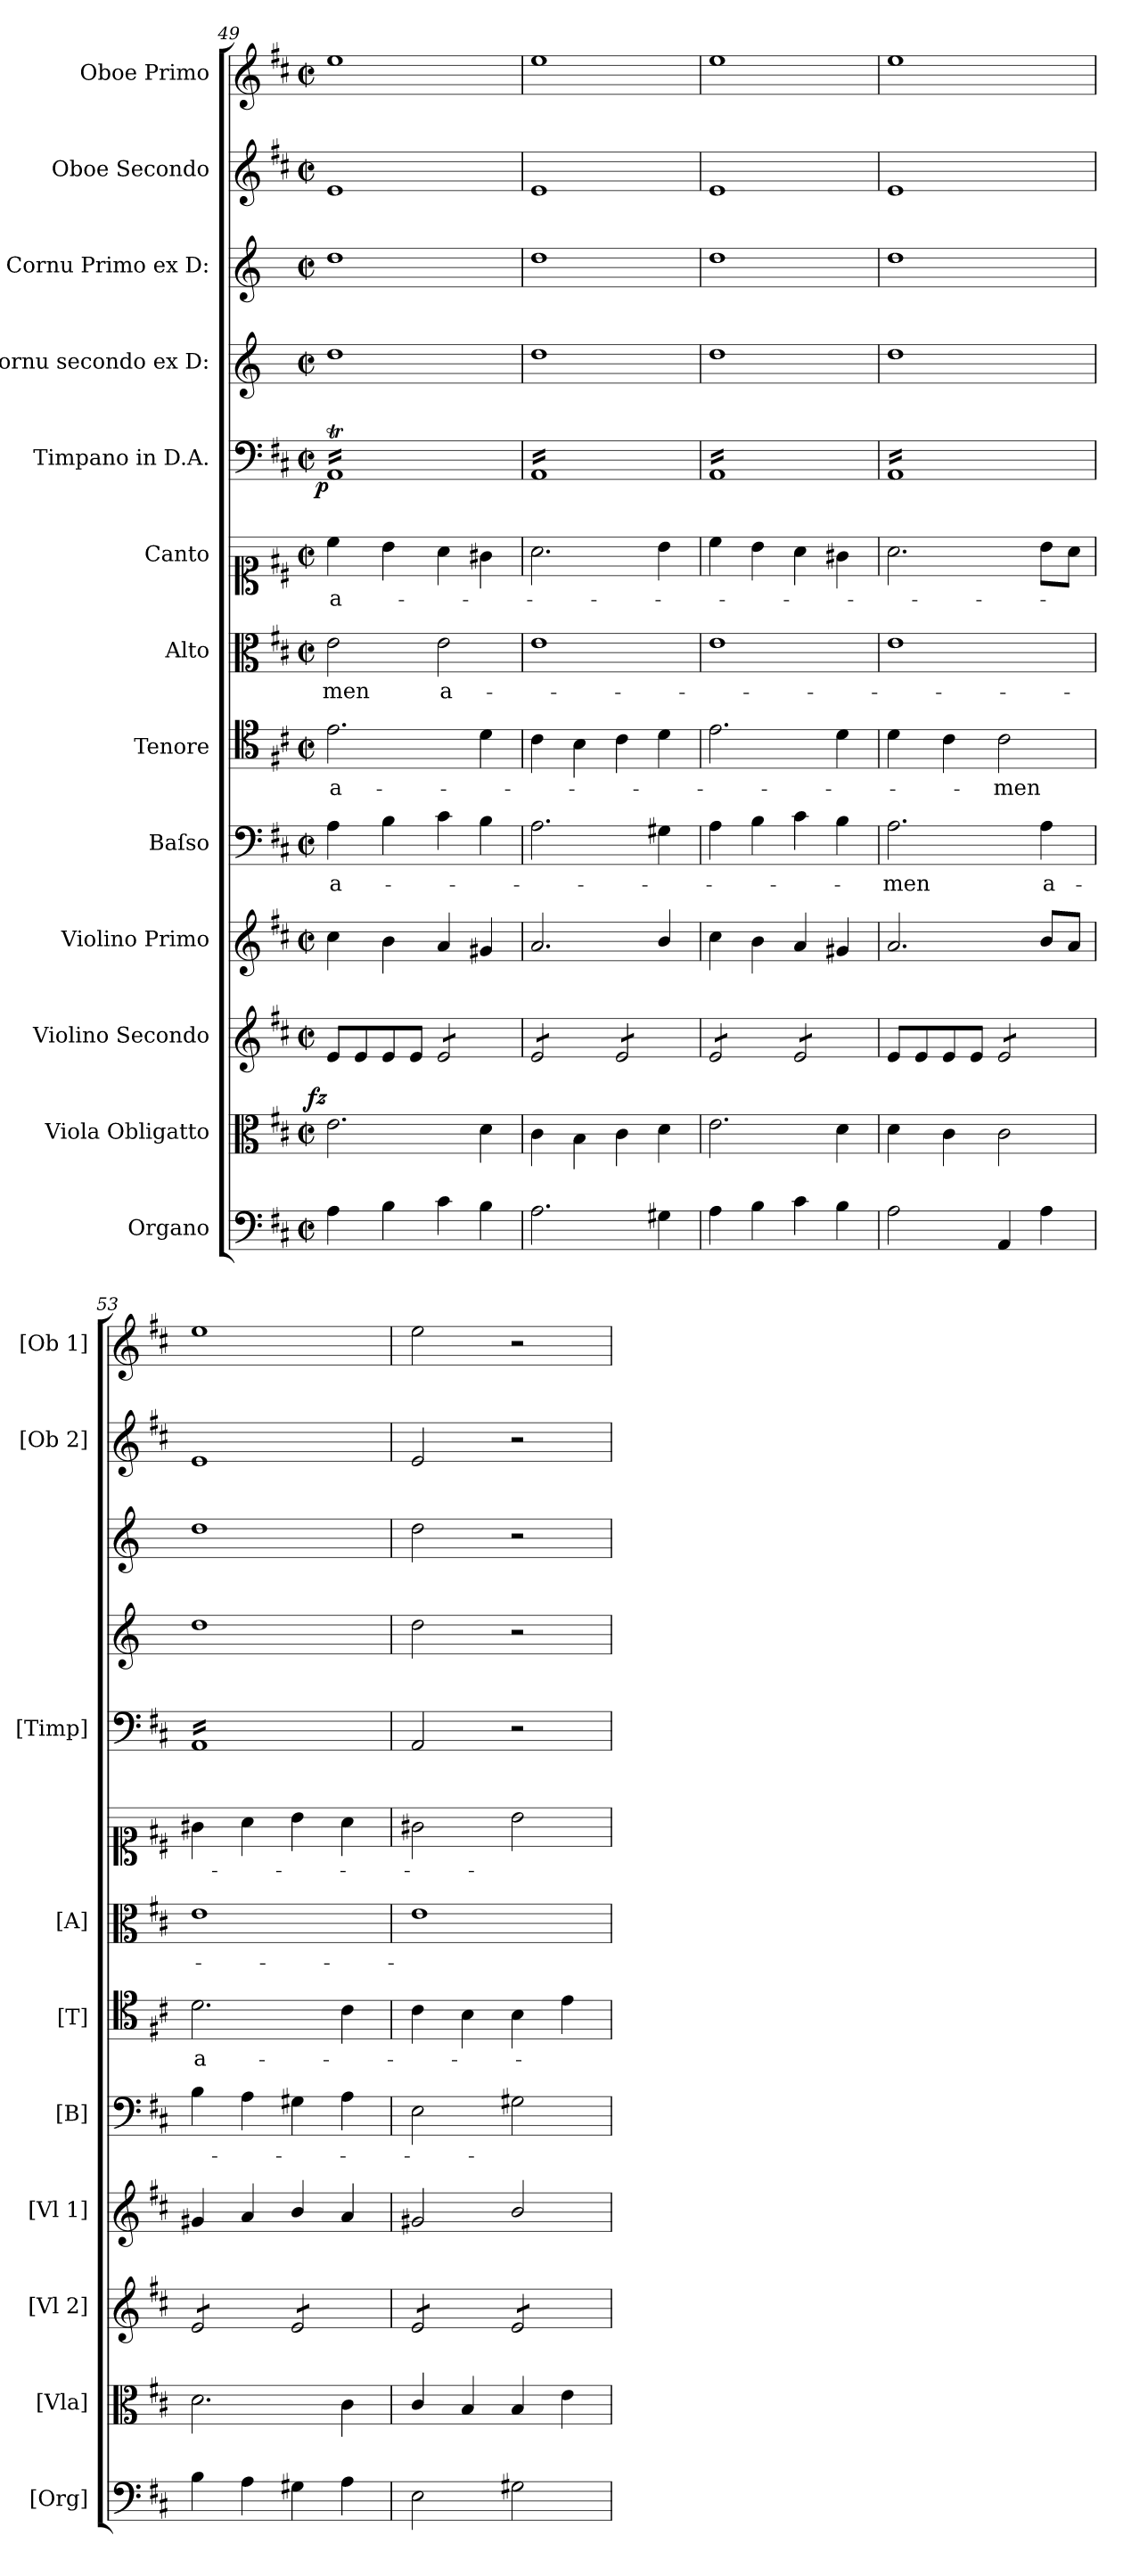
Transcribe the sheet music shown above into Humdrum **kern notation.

**kern	**kern	**dynam	**kern	**kern	**kern	**text	**kern	**text	**kern	**text	**kern	**text	**kern	**dynam	**kern	**kern	**kern	**kern
*part13	*part12	*part12	*part11	*part10	*part9	*part9	*part8	*part8	*part7	*part7	*part6	*part6	*part5	*part5	*part4	*part3	*part2	*part1
*staff13	*staff12	*staff12	*staff11	*staff10	*staff9	*staff9	*staff8	*staff8	*staff7	*staff7	*staff6	*staff6	*staff5	*staff5	*staff4	*staff3	*staff2	*staff1
*I"Organo	*I"Viola Obligatto	*	*I"Violino Secondo	*I"Violino Primo	*I"Baſso	*	*I"Tenore	*	*I"Alto	*	*I"Canto	*	*I"Timpano in D.A.	*	*I"Cornu secondo ex D:	*I"Cornu Primo ex D:	*I"Oboe Secondo	*I"Oboe Primo
*I'[Org]	*I'[Vla]	*	*I'[Vl 2]	*I'[Vl 1]	*I'[B]	*	*I'[T]	*	*I'[A]	*	*	*	*I'[Timp]	*	*	*	*I'[Ob 2]	*I'[Ob 1]
*clefF4	*clefC3	*	*clefG2	*clefG2	*clefF4	*	*clefC4	*	*clefC3	*	*clefC1	*	*clefF4	*	*clefG2	*clefG2	*clefG2	*clefG2
*	*	*	*	*	*	*	*	*	*	*	*	*	*	*	*ITrd6c10	*ITrd6c10	*	*
*k[f#c#]	*k[f#c#]	*	*k[f#c#]	*k[f#c#]	*k[f#c#]	*	*k[f#c#]	*	*k[f#c#]	*	*k[f#c#]	*	*k[f#c#]	*	*k[f#c#]	*k[f#c#]	*k[f#c#]	*k[f#c#]
*D:	*D:	*	*D:	*D:	*D:	*	*D:	*	*D:	*	*D:	*	*D:	*	*D:	*D:	*D:	*D:
*M2/2	*M2/2	*	*M2/2	*M2/2	*M2/2	*	*M2/2	*	*M2/2	*	*M2/2	*	*M2/2	*	*M2/2	*M2/2	*M2/2	*M2/2
*met(c|)	*met(c|)	*	*met(c|)	*met(c|)	*met(c|)	*	*met(c|)	*	*met(c|)	*	*met(c|)	*	*met(c|)	*	*met(c|)	*met(c|)	*met(c|)	*met(c|)
=49	=49	=49	=49	=49	=49	=49	=49	=49	=49	=49	=49	=49	=49	=49	=49	=49	=49	=49
!	!	!LO:DY:a:rj	!	!	!	!	!	!	!	!	!	!	!	!LO:DY:b:rj	!	!	!	!
*	*	*	*	*	*	*	*	*	*	*	*	*	*tremolo	*	*	*	*	*
4A\	2.e\	fz	8e/L	4cc#\	4A\	a-	2.e\	a-	2e\	-men	4cc#\	a-	16AATLL	p.	1e	1e	1e	1ee
.	.	.	.	.	.	.	.	.	.	.	.	.	16AAT	.	.	.	.	.
.	.	.	8e/	.	.	.	.	.	.	.	.	.	16AAT	.	.	.	.	.
.	.	.	.	.	.	.	.	.	.	.	.	.	16AAT	.	.	.	.	.
4B\	.	.	8e/	4b\	4B\	.	.	.	.	.	4b\	.	16AAT	.	.	.	.	.
.	.	.	.	.	.	.	.	.	.	.	.	.	16AAT	.	.	.	.	.
.	.	.	8e/J	.	.	.	.	.	.	.	.	.	16AAT	.	.	.	.	.
.	.	.	.	.	.	.	.	.	.	.	.	.	16AAT	.	.	.	.	.
*	*	*	*tremolo	*	*	*	*	*	*	*	*	*	*	*	*	*	*	*
4c#\	.	.	8e/L	4a/	4c#\	.	.	.	2e\	a-	4a\	.	16AAT	.	.	.	.	.
.	.	.	.	.	.	.	.	.	.	.	.	.	16AAT	.	.	.	.	.
.	.	.	8e/	.	.	.	.	.	.	.	.	.	16AAT	.	.	.	.	.
.	.	.	.	.	.	.	.	.	.	.	.	.	16AAT	.	.	.	.	.
4B\	4d\	.	8e/	4g#X/	4B\	.	4d\	.	.	.	4g#X\	.	16AAT	.	.	.	.	.
.	.	.	.	.	.	.	.	.	.	.	.	.	16AAT	.	.	.	.	.
.	.	.	8e/J	.	.	.	.	.	.	.	.	.	16AAT	.	.	.	.	.
.	.	.	.	.	.	.	.	.	.	.	.	.	16AATJJ	.	.	.	.	.
=50	=50	=50	=50	=50	=50	=50	=50	=50	=50	=50	=50	=50	=50	=50	=50	=50	=50	=50
2.A\	4c#\	.	8e/L	2.a/	2.A\	.	4c#\	.	1e	.	2.a\	.	16AALL	.	1e	1e	1e	1ee
.	.	.	.	.	.	.	.	.	.	.	.	.	16AA	.	.	.	.	.
.	.	.	8e/	.	.	.	.	.	.	.	.	.	16AA	.	.	.	.	.
.	.	.	.	.	.	.	.	.	.	.	.	.	16AA	.	.	.	.	.
.	4B\	.	8e/	.	.	.	4B\	.	.	.	.	.	16AA	.	.	.	.	.
.	.	.	.	.	.	.	.	.	.	.	.	.	16AA	.	.	.	.	.
.	.	.	8e/J	.	.	.	.	.	.	.	.	.	16AA	.	.	.	.	.
.	.	.	.	.	.	.	.	.	.	.	.	.	16AA	.	.	.	.	.
.	4c#\	.	8e/L	.	.	.	4c#\	.	.	.	.	.	16AA	.	.	.	.	.
.	.	.	.	.	.	.	.	.	.	.	.	.	16AA	.	.	.	.	.
.	.	.	8e/	.	.	.	.	.	.	.	.	.	16AA	.	.	.	.	.
.	.	.	.	.	.	.	.	.	.	.	.	.	16AA	.	.	.	.	.
4G#X\	4d\	.	8e/	4b/	4G#X\	.	4d\	.	.	.	4b\	.	16AA	.	.	.	.	.
.	.	.	.	.	.	.	.	.	.	.	.	.	16AA	.	.	.	.	.
.	.	.	8e/J	.	.	.	.	.	.	.	.	.	16AA	.	.	.	.	.
.	.	.	.	.	.	.	.	.	.	.	.	.	16AAJJ	.	.	.	.	.
=51	=51	=51	=51	=51	=51	=51	=51	=51	=51	=51	=51	=51	=51	=51	=51	=51	=51	=51
4A\	2.e\	.	8e/L	4cc#\	4A\	.	2.e\	.	1e	.	4cc#\	.	16AALL	.	1e	1e	1e	1ee
.	.	.	.	.	.	.	.	.	.	.	.	.	16AA	.	.	.	.	.
.	.	.	8e/	.	.	.	.	.	.	.	.	.	16AA	.	.	.	.	.
.	.	.	.	.	.	.	.	.	.	.	.	.	16AA	.	.	.	.	.
4B\	.	.	8e/	4b\	4B\	.	.	.	.	.	4b\	.	16AA	.	.	.	.	.
.	.	.	.	.	.	.	.	.	.	.	.	.	16AA	.	.	.	.	.
.	.	.	8e/J	.	.	.	.	.	.	.	.	.	16AA	.	.	.	.	.
.	.	.	.	.	.	.	.	.	.	.	.	.	16AA	.	.	.	.	.
4c#\	.	.	8e/L	4a/	4c#\	.	.	.	.	.	4a\	.	16AA	.	.	.	.	.
.	.	.	.	.	.	.	.	.	.	.	.	.	16AA	.	.	.	.	.
.	.	.	8e/	.	.	.	.	.	.	.	.	.	16AA	.	.	.	.	.
.	.	.	.	.	.	.	.	.	.	.	.	.	16AA	.	.	.	.	.
4B\	4d\	.	8e/	4g#X/	4B\	.	4d\	.	.	.	4g#X\	.	16AA	.	.	.	.	.
.	.	.	.	.	.	.	.	.	.	.	.	.	16AA	.	.	.	.	.
.	.	.	8e/J	.	.	.	.	.	.	.	.	.	16AA	.	.	.	.	.
*	*	*	*Xtremolo	*	*	*	*	*	*	*	*	*	*	*	*	*	*	*
.	.	.	.	.	.	.	.	.	.	.	.	.	16AAJJ	.	.	.	.	.
=52	=52	=52	=52	=52	=52	=52	=52	=52	=52	=52	=52	=52	=52	=52	=52	=52	=52	=52
2A\	4d\	.	8e/L	2.a/	2.A\	-men	4d\	.	1e	.	2.a\	.	16AALL	.	1e	1e	1e	1ee
.	.	.	.	.	.	.	.	.	.	.	.	.	16AA	.	.	.	.	.
.	.	.	8e/	.	.	.	.	.	.	.	.	.	16AA	.	.	.	.	.
.	.	.	.	.	.	.	.	.	.	.	.	.	16AA	.	.	.	.	.
.	4c#\	.	8e/	.	.	.	4c#\	.	.	.	.	.	16AA	.	.	.	.	.
.	.	.	.	.	.	.	.	.	.	.	.	.	16AA	.	.	.	.	.
.	.	.	8e/J	.	.	.	.	.	.	.	.	.	16AA	.	.	.	.	.
.	.	.	.	.	.	.	.	.	.	.	.	.	16AA	.	.	.	.	.
*	*	*	*tremolo	*	*	*	*	*	*	*	*	*	*	*	*	*	*	*
4AA/	2c#\	.	8e/L	.	.	.	2c#\	-men	.	.	.	.	16AA	.	.	.	.	.
.	.	.	.	.	.	.	.	.	.	.	.	.	16AA	.	.	.	.	.
.	.	.	8e/	.	.	.	.	.	.	.	.	.	16AA	.	.	.	.	.
.	.	.	.	.	.	.	.	.	.	.	.	.	16AA	.	.	.	.	.
4A\	.	.	8e/	8b/L	4A\	a-	.	.	.	.	8b\L	.	16AA	.	.	.	.	.
.	.	.	.	.	.	.	.	.	.	.	.	.	16AA	.	.	.	.	.
.	.	.	8e/J	8a/J	.	.	.	.	.	.	8a\J	.	16AA	.	.	.	.	.
.	.	.	.	.	.	.	.	.	.	.	.	.	16AAJJ	.	.	.	.	.
=53	=53	=53	=53	=53	=53	=53	=53	=53	=53	=53	=53	=53	=53	=53	=53	=53	=53	=53
4B\	2.d\	.	8e/L	4g#X/	4B\	.	2.d\	a-	1e	.	4g#X\	.	16AALL	.	1e	1e	1e	1ee
.	.	.	.	.	.	.	.	.	.	.	.	.	16AA	.	.	.	.	.
.	.	.	8e/	.	.	.	.	.	.	.	.	.	16AA	.	.	.	.	.
.	.	.	.	.	.	.	.	.	.	.	.	.	16AA	.	.	.	.	.
4A\	.	.	8e/	4a/	4A\	.	.	.	.	.	4a\	.	16AA	.	.	.	.	.
.	.	.	.	.	.	.	.	.	.	.	.	.	16AA	.	.	.	.	.
.	.	.	8e/J	.	.	.	.	.	.	.	.	.	16AA	.	.	.	.	.
.	.	.	.	.	.	.	.	.	.	.	.	.	16AA	.	.	.	.	.
4G#X\	.	.	8e/L	4b/	4G#X\	.	.	.	.	.	4b\	.	16AA	.	.	.	.	.
.	.	.	.	.	.	.	.	.	.	.	.	.	16AA	.	.	.	.	.
.	.	.	8e/	.	.	.	.	.	.	.	.	.	16AA	.	.	.	.	.
.	.	.	.	.	.	.	.	.	.	.	.	.	16AA	.	.	.	.	.
4A\	4c#\	.	8e/	4a/	4A\	.	4c#\	.	.	.	4a\	.	16AA	.	.	.	.	.
.	.	.	.	.	.	.	.	.	.	.	.	.	16AA	.	.	.	.	.
.	.	.	8e/J	.	.	.	.	.	.	.	.	.	16AA	.	.	.	.	.
.	.	.	.	.	.	.	.	.	.	.	.	.	16AAJJ	.	.	.	.	.
*	*	*	*	*	*	*	*	*	*	*	*	*	*Xtremolo	*	*	*	*	*
=54	=54	=54	=54	=54	=54	=54	=54	=54	=54	=54	=54	=54	=54	=54	=54	=54	=54	=54
2E\	4c#/	.	8e/L	2g#X/	2E\	.	4c#\	.	1e	.	2g#X\	.	2AA/	.	2e\	2e\	2e/	2ee\
.	.	.	8e/	.	.	.	.	.	.	.	.	.	.	.	.	.	.	.
.	4B/	.	8e/	.	.	.	4B\	.	.	.	.	.	.	.	.	.	.	.
.	.	.	8e/J	.	.	.	.	.	.	.	.	.	.	.	.	.	.	.
2G#X\	4B/	.	8e/L	2b/	2G#X\	.	4B\	.	.	.	2b\	.	2r	.	2r	2r	2r	2r
.	.	.	8e/	.	.	.	.	.	.	.	.	.	.	.	.	.	.	.
.	4e\	.	8e/	.	.	.	4e\	.	.	.	.	.	.	.	.	.	.	.
.	.	.	8e/J	.	.	.	.	.	.	.	.	.	.	.	.	.	.	.
*	*	*	*Xtremolo	*	*	*	*	*	*	*	*	*	*	*	*	*	*	*
=	=	=	=	=	=	=	=	=	=	=	=	=	=	=	=	=	=	=
*-	*-	*-	*-	*-	*-	*-	*-	*-	*-	*-	*-	*-	*-	*-	*-	*-	*-	*-
